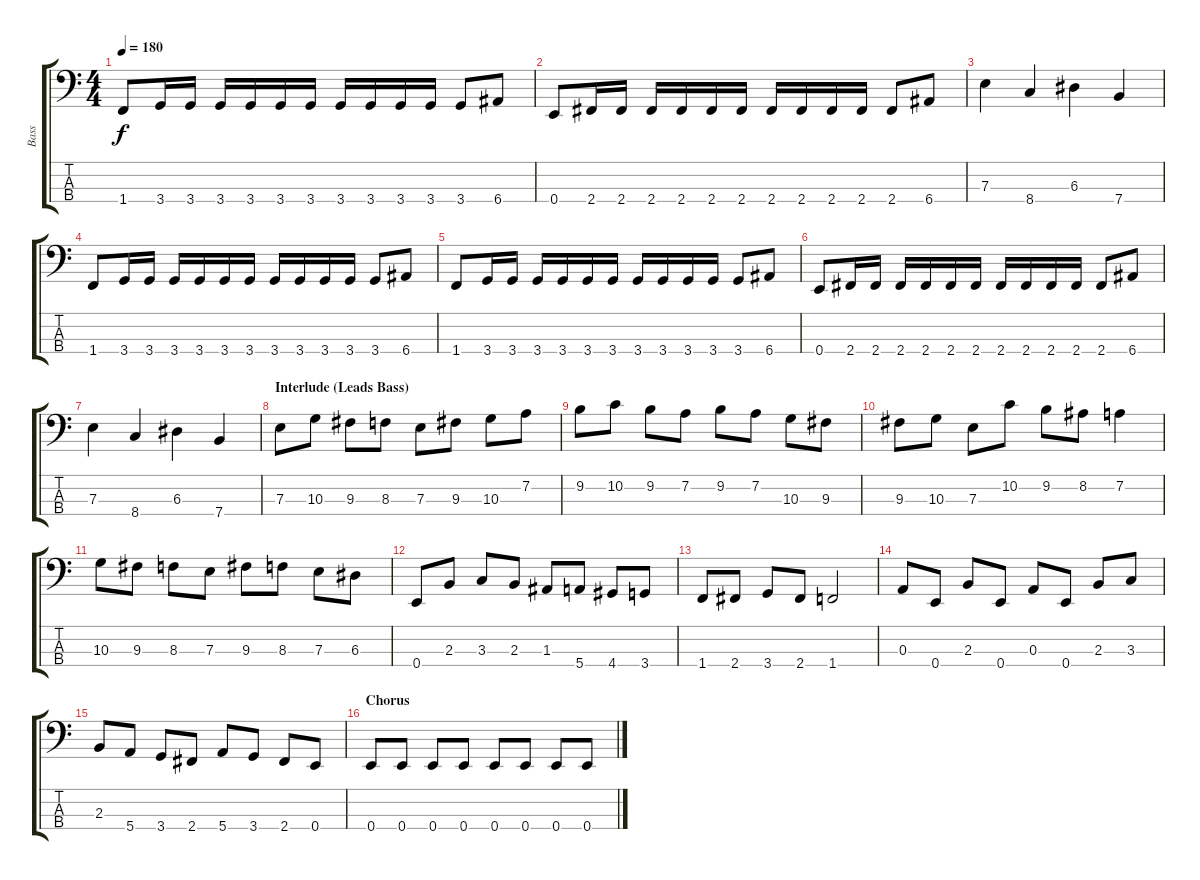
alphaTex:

\track ("Bass" "Bass") {instrument electricbasspick}
\staff {score tabs}
\tuning (G2 D2 A1 E1) {hide}
\ts (4 4)
\tempo 180
\clef f4
\ks c
1.4.8{dy f} 3.4.16 3.4.16 3.4.16 3.4.16 3.4.16 3.4.16 3.4.16 3.4.16 3.4.16 3.4.16 3.4.8 6.4.8 |
0.4.8 2.4.16 2.4.16 2.4.16 2.4.16 2.4.16 2.4.16 2.4.16 2.4.16 2.4.16 2.4.16 2.4.8 6.4.8 |
7.3.4 8.4.4 6.3.4 7.4.4 |
1.4.8 3.4.16 3.4.16 3.4.16 3.4.16 3.4.16 3.4.16 3.4.16 3.4.16 3.4.16 3.4.16 3.4.8 6.4.8 |
1.4.8 3.4.16 3.4.16 3.4.16 3.4.16 3.4.16 3.4.16 3.4.16 3.4.16 3.4.16 3.4.16 3.4.8 6.4.8 |
0.4.8 2.4.16 2.4.16 2.4.16 2.4.16 2.4.16 2.4.16 2.4.16 2.4.16 2.4.16 2.4.16 2.4.8 6.4.8 |
7.3.4 8.4.4 6.3.4 7.4.4 |
\section ("" "Interlude (Leads Bass)")
7.3.8 10.3.8 9.3.8 8.3.8 7.3.8 9.3.8 10.3.8 7.2.8 |
9.2.8 10.2.8 9.2.8 7.2.8 9.2.8 7.2.8 10.3.8 9.3.8 |
9.3.8 10.3.8 7.3.8 10.2.8 9.2.8 8.2.8 7.2.4 |
10.3.8 9.3.8 8.3.8 7.3.8 9.3.8 8.3.8 7.3.8 6.3.8 |
0.4.8 2.3.8 3.3.8 2.3.8 1.3.8 5.4.8 4.4.8 3.4.8 |
1.4.8 2.4.8 3.4.8 2.4.8 1.4.2 |
0.3.8 0.4.8 2.3.8 0.4.8 0.3.8 0.4.8 2.3.8 3.3.8 |
2.3.8 5.4.8 3.4.8 2.4.8 5.4.8 3.4.8 2.4.8 0.4.8 |
\section ("" "Chorus")
0.4.8 0.4.8 0.4.8 0.4.8 0.4.8 0.4.8 0.4.8 0.4.8
